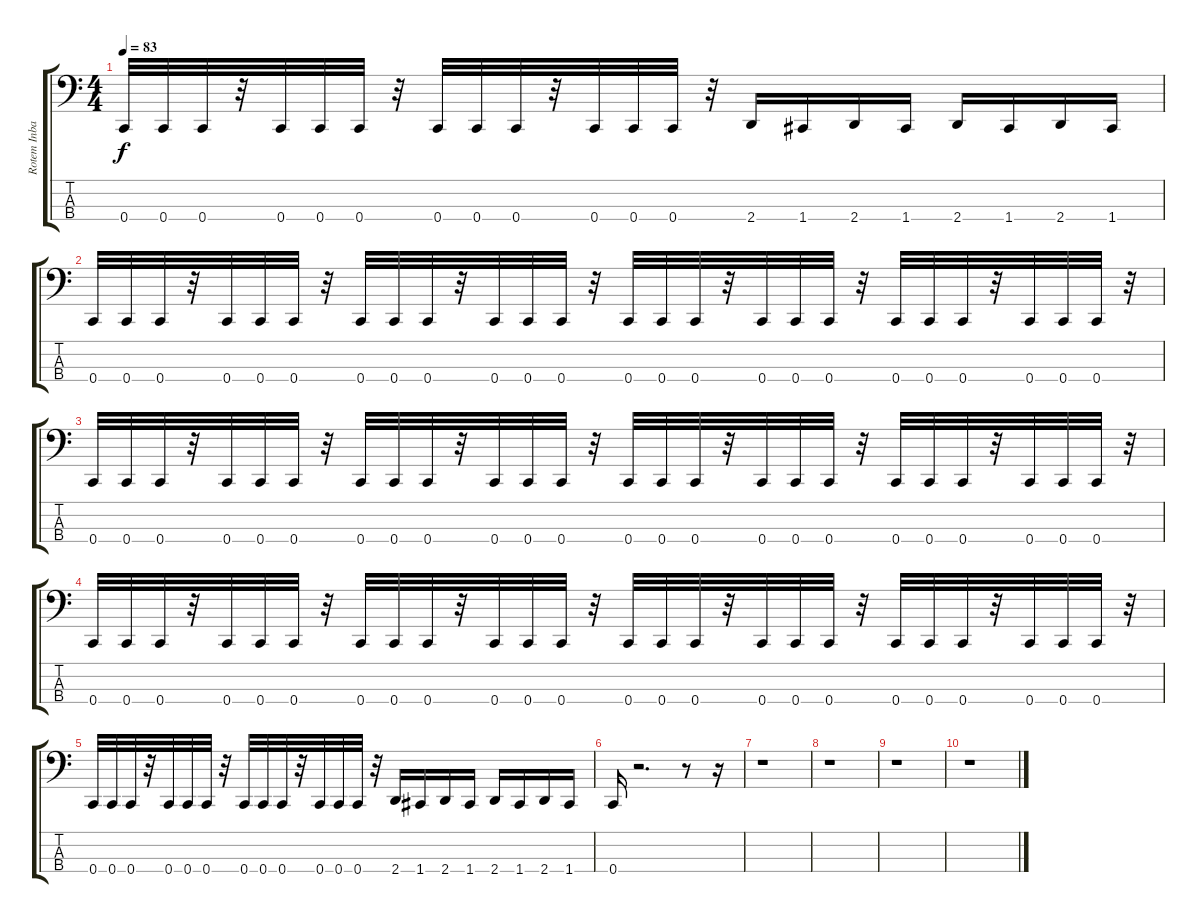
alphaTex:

\track ("Rotem Inbar" "Rotem Inba") {instrument electricbassfinger}
\staff {score tabs}
\tuning (F2 C2 G1 C1) {hide}
\ts (4 4)
\tempo 83
\clef f4
\ks c
0.4.32{dy f} 0.4.32 0.4.32 r.32 0.4.32 0.4.32 0.4.32 r.32 0.4.32 0.4.32 0.4.32 r.32 0.4.32 0.4.32 0.4.32 r.32 2.4.16 1.4.16 2.4.16 1.4.16 2.4.16 1.4.16 2.4.16 1.4.16 |
0.4.32 0.4.32 0.4.32 r.32 0.4.32 0.4.32 0.4.32 r.32 0.4.32 0.4.32 0.4.32 r.32 0.4.32 0.4.32 0.4.32 r.32 0.4.32 0.4.32 0.4.32 r.32 0.4.32 0.4.32 0.4.32 r.32 0.4.32 0.4.32 0.4.32 r.32 0.4.32 0.4.32 0.4.32 r.32 |
0.4.32 0.4.32 0.4.32 r.32 0.4.32 0.4.32 0.4.32 r.32 0.4.32 0.4.32 0.4.32 r.32 0.4.32 0.4.32 0.4.32 r.32 0.4.32 0.4.32 0.4.32 r.32 0.4.32 0.4.32 0.4.32 r.32 0.4.32 0.4.32 0.4.32 r.32 0.4.32 0.4.32 0.4.32 r.32 |
0.4.32 0.4.32 0.4.32 r.32 0.4.32 0.4.32 0.4.32 r.32 0.4.32 0.4.32 0.4.32 r.32 0.4.32 0.4.32 0.4.32 r.32 0.4.32 0.4.32 0.4.32 r.32 0.4.32 0.4.32 0.4.32 r.32 0.4.32 0.4.32 0.4.32 r.32 0.4.32 0.4.32 0.4.32 r.32 |
0.4.32 0.4.32 0.4.32 r.32 0.4.32 0.4.32 0.4.32 r.32 0.4.32 0.4.32 0.4.32 r.32 0.4.32 0.4.32 0.4.32 r.32 2.4.16 1.4.16 2.4.16 1.4.16 2.4.16 1.4.16 2.4.16 1.4.16 |
0.4.16 r.2{d} r.8 r.16 |
r.1 |
r.1 |
r.1 |
r.1
